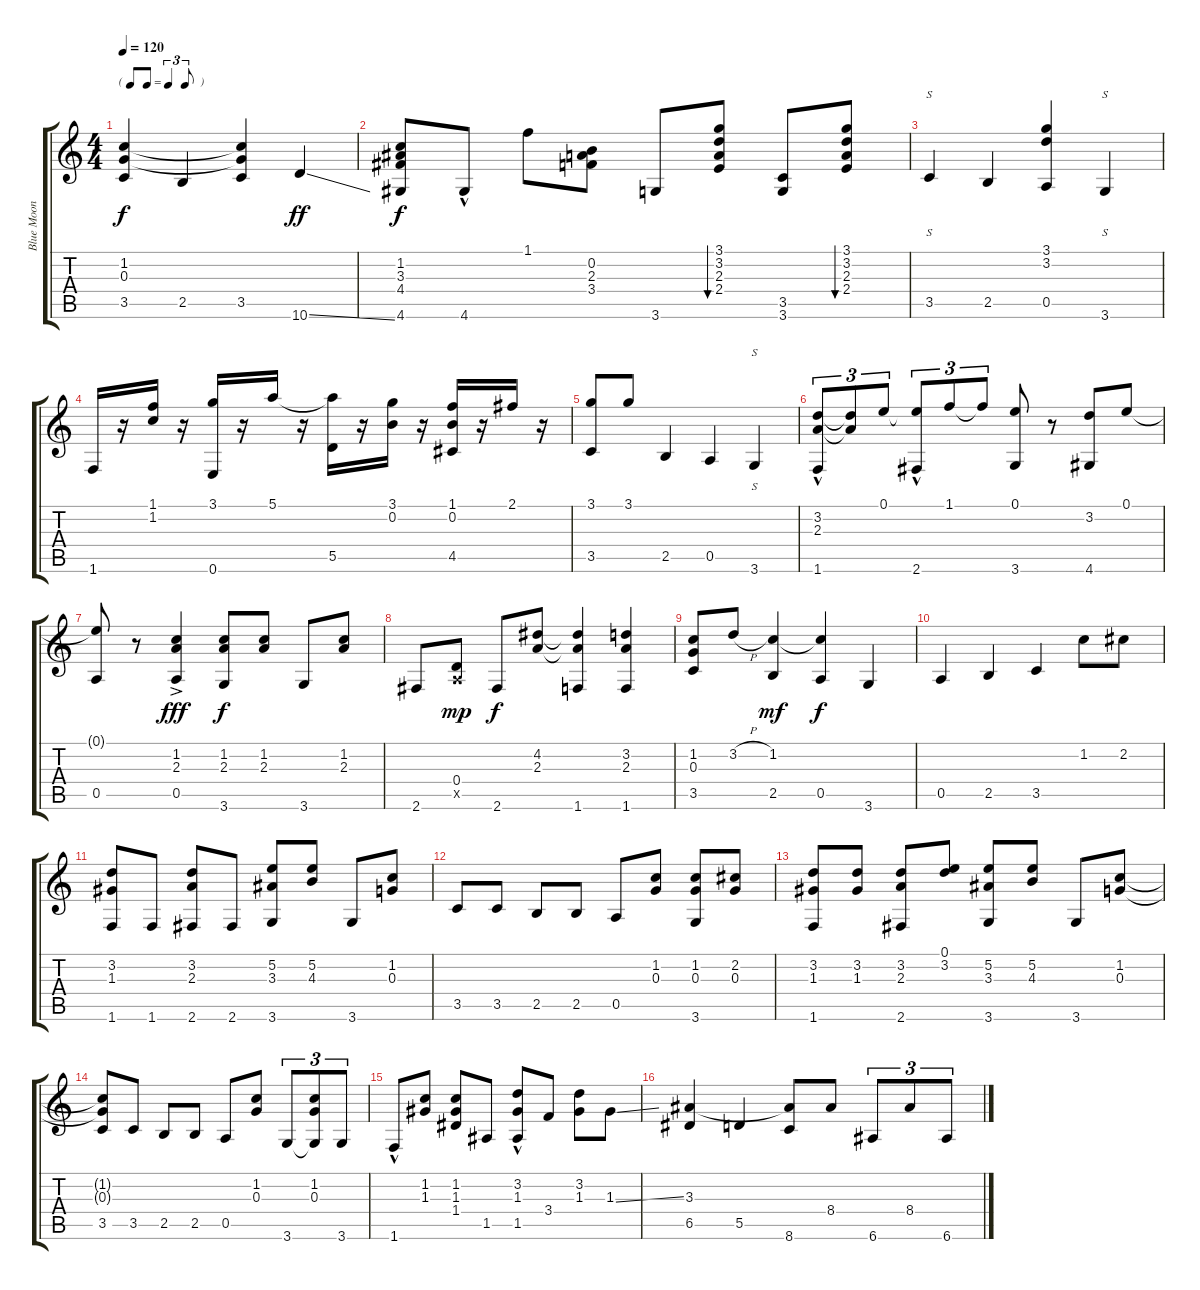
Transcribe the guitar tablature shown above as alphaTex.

\track ("Blue Moon org." "Blue Moon ") {instrument acousticguitarnylon}
\staff {score tabs}
\tuning (E4 B3 G3 D3 A2 E2) {hide}
\ts (4 4)
\tf triplet8th
\tempo 120
\clef g2
\ks c
(1.2 0.3 3.5).4{dy f} 2.5.4 (1.2{t} 0.3{t} 3.5).4 10.6{ss}.4{dy ff} |
(1.2 3.3 4.4 4.6).8{dy f} 4.6{hac}.8 1.1.8 (0.2 2.3 3.4).8 3.6.8 (3.1 3.2 2.3 2.4).8{bu 120} (3.5 3.6).8 (3.1 3.2 2.3 2.4).8{bu 120} |
3.5.4{s} 2.5.4 (3.1 3.2 0.5).4 3.6.4{s} |
1.6.16 r.16 (1.1 1.2).16 r.16 (3.1 0.6).16 r.16 5.1.16 r.16 (5.1{t} 5.5).16 r.16 (3.1 0.2).16 r.16 (1.1 0.2 4.5).16 r.16 2.1.16 r.16 |
(3.1 3.5).8 3.1.8 2.5.4 0.5.4 3.6.4{s} |
(3.2 2.3 1.6{hac}).8{tu (3 2)} (3.2{t} 2.3{t}).8{tu (3 2)} 0.1.8{tu (3 2)} (0.1{t} 2.6{hac}).8{tu (3 2)} 1.1.8{tu (3 2)} 1.1{t}.8{tu (3 2)} (0.1 3.6).8 r.8 (3.2 4.6).8 0.1.8 |
(0.1{t} 0.5).8 r.8 (1.2{ac} 2.3{ac} 0.5{ac}).4{dy fff} (1.2 2.3 3.6).8{dy f} (1.2 2.3).8 3.6.8 (1.2 2.3).8 |
2.6.8 (0.4 0.5{x}).8{dy mp} 2.6.8{dy f} (4.2 2.3).8 (4.2{t} 2.3{t} 1.6).4 (3.2 2.3 1.6).4 |
(1.2 0.3 3.5).8 3.2{h}.8 (1.2 2.5).4{dy mf} (1.2{t} 0.5).4{dy f} 3.6.4 |
0.5.4 2.5.4 3.5.4 1.2.8 2.2.8 |
(3.2 1.3 1.6).8 1.6.8 (3.2 2.3 2.6).8 2.6.8 (5.2 3.3 3.6).8 (5.2 4.3).8 3.6.8 (1.2 0.3).8 |
3.5.8 3.5.8 2.5.8 2.5.8 0.5.8 (1.2 0.3).8 (1.2 0.3 3.6).8 (2.2 0.3).8 |
(3.2 1.3 1.6).8 (3.2 1.3).8 (3.2 2.3 2.6).8 (0.1 3.2).8 (5.2 3.3 3.6).8 (5.2 4.3).8 3.6.8 (1.2 0.3).8 |
(1.2{t} 0.3{t} 3.5).8 3.5.8 2.5.8 2.5.8 0.5.8 (1.2 0.3).8 3.6.8{tu (3 2)} (1.2 0.3 3.6{t}).8{tu (3 2)} 3.6.8{tu (3 2)} |
1.6{hac}.8 (1.2 1.3).8 (1.2 1.3 1.4).8 1.5.8 (3.2 1.3 1.5{hac}).8 3.4.8 (3.2 1.3).8 1.3{ss}.8 |
(3.3 6.5).4 5.5.4 (3.3{t} 8.6).8 8.4.8 6.6.8{tu (3 2)} 8.4.8{tu (3 2)} 6.6.8{tu (3 2)}
